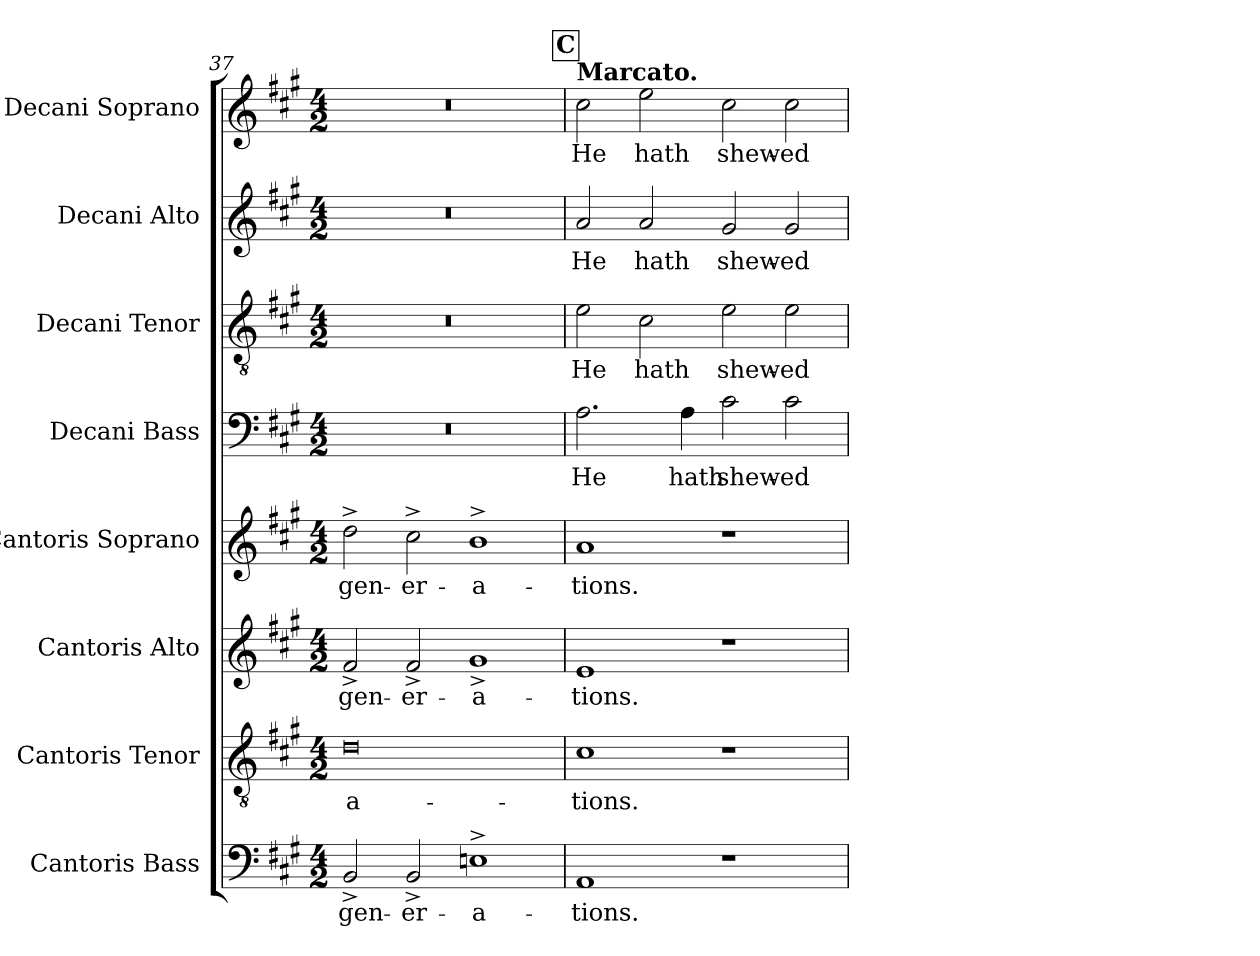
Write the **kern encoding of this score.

**kern	**text	**kern	**text	**kern	**text	**kern	**text	**kern	**text	**kern	**text	**kern	**text	**kern	**text
*part8	*part8	*part7	*part7	*part6	*part6	*part5	*part5	*part4	*part4	*part3	*part3	*part2	*part2	*part1	*part1
*staff8	*staff8	*staff7	*staff7	*staff6	*staff6	*staff5	*staff5	*staff4	*staff4	*staff3	*staff3	*staff2	*staff2	*staff1	*staff1
*I"Cantoris Bass	*	*I"Cantoris Tenor	*	*I"Cantoris Alto	*	*I"Cantoris Soprano	*	*I"Decani Bass	*	*I"Decani Tenor	*	*I"Decani Alto	*	*I"Decani Soprano	*
*I'Can B.	*	*I'Can T.	*	*I'Can A.	*	*I'Can S.	*	*I'Dec B.	*	*I'Dec T.	*	*I'Dec A.	*	*I'Dec S.	*
!!LO:LB:g=z
*clefF4	*	*clefGv2	*	*clefG2	*	*clefG2	*	*clefF4	*	*clefGv2	*	*clefG2	*	*clefG2	*
*	*	*ITrd7c12	*	*	*	*	*	*	*	*ITrd7c12	*	*	*	*	*
*k[f#c#g#]	*	*k[f#c#g#]	*	*k[f#c#g#]	*	*k[f#c#g#]	*	*k[f#c#g#]	*	*k[f#c#g#]	*	*k[f#c#g#]	*	*k[f#c#g#]	*
*A:	*	*A:	*	*A:	*	*A:	*	*A:	*	*A:	*	*A:	*	*A:	*
*M4/2	*	*M4/2	*	*M4/2	*	*M4/2	*	*M4/2	*	*M4/2	*	*M4/2	*	*M4/2	*
=37	=37	=37	=37	=37	=37	=37	=37	=37	=37	=37	=37	=37	=37	=37	=37
!	!LO:LY:b:color=#000000	!	!	!	!	!	!	!	!	!	!	!	!	!	!
!	!	!	!LO:LY:b:color=#000000	!	!	!	!	!	!	!	!	!	!	!	!
!	!	!	!	!	!LO:LY:b:color=#000000	!	!	!	!	!	!	!	!	!	!
!	!	!	!	!	!	!	!LO:LY:b:color=#000000	!LO:N:vis=1	!	!LO:N:vis=1	!	!LO:N:vis=1	!	!LO:N:vis=1	!
2BB^i/	gen-	0Di	-a-	2f#^i/	gen-	2dd^i\	gen-	0r	.	0r	.	0r	.	0r	.
!	!LO:LY:b:color=#000000	!	!	!	!	!	!	!	!	!	!	!	!	!	!
!	!	!	!	!	!LO:LY:b:color=#000000	!	!	!	!	!	!	!	!	!	!
!	!	!	!	!	!	!	!LO:LY:b:color=#000000	!	!	!	!	!	!	!	!
2BB^i/	-er-	.	.	2f#^i/	-er-	2cc#^i\	-er-	.	.	.	.	.	.	.	.
!	!LO:LY:b:color=#000000	!	!	!	!	!	!	!	!	!	!	!	!	!	!
!	!	!	!	!	!LO:LY:b:color=#000000	!	!	!	!	!	!	!	!	!	!
!	!	!	!	!	!	!	!LO:LY:b:color=#000000	!	!	!	!	!	!	!	!
1En^i	-a-	.	.	1g#^i	-a-	1b^i	-a-	.	.	.	.	.	.	.	.
!!LO:REH:place=s1:B:color=#000000:enc=box:fs=14.8553:t=C
=38	=38	=38	=38	=38	=38	=38	=38	=38	=38	=38	=38	=38	=38	=38	=38
!	!LO:LY:b:color=#000000	!	!	!	!	!	!	!	!	!	!	!	!	!	!
!	!	!	!LO:LY:b:color=#000000	!	!	!	!	!	!	!	!	!	!	!	!
!	!	!	!	!	!LO:LY:b:color=#000000	!	!	!	!	!	!	!	!	!	!
!	!	!	!	!	!	!	!LO:LY:b:color=#000000	!	!	!	!	!	!	!	!
!	!	!	!	!	!	!	!	!	!LO:LY:b:color=#000000	!	!	!	!	!	!
!	!	!	!	!	!	!	!	!	!	!	!LO:LY:b:color=#000000	!	!	!	!
!	!	!	!	!	!	!	!	!	!	!	!	!	!LO:LY:b:color=#000000	!	!
!	!	!	!	!	!	!	!	!	!	!	!	!	!	!LO:TX:a:B:t=Marcato.	!
!	!	!	!	!	!	!	!	!	!	!	!	!	!	!	!LO:LY:b:color=#000000
1AAi	-tions.	1C#i	-tions.	1ei	-tions.	1ai	-tions.	2.Ai\	He	2Ei\	He	2ai/	He	2cc#i\	He
!	!	!	!	!	!	!	!	!	!	!	!LO:LY:b:color=#000000	!	!	!	!
!	!	!	!	!	!	!	!	!	!	!	!	!	!LO:LY:b:color=#000000	!	!
!	!	!	!	!	!	!	!	!	!	!	!	!	!	!	!LO:LY:b:color=#000000
.	.	.	.	.	.	.	.	.	.	2C#i\	hath	2ai/	hath	2eei\	hath
!	!	!	!	!	!	!	!	!	!LO:LY:b:color=#000000	!	!	!	!	!	!
.	.	.	.	.	.	.	.	4Ai\	hath	.	.	.	.	.	.
!	!	!	!	!	!	!	!	!	!LO:LY:b:color=#000000	!	!	!	!	!	!
!	!	!	!	!	!	!	!	!	!	!	!LO:LY:b:color=#000000	!	!	!	!
!	!	!	!	!	!	!	!	!	!	!	!	!	!LO:LY:b:color=#000000	!	!
!	!	!	!	!	!	!	!	!	!	!	!	!	!	!	!LO:LY:b:color=#000000
1r	.	1r	.	1r	.	1r	.	2c#i\	shew-	2Ei\	shew-	2g#i/	shew-	2cc#i\	shew-
!	!	!	!	!	!	!	!	!	!LO:LY:b:color=#000000	!	!	!	!	!	!
!	!	!	!	!	!	!	!	!	!	!	!LO:LY:b:color=#000000	!	!	!	!
!	!	!	!	!	!	!	!	!	!	!	!	!	!LO:LY:b:color=#000000	!	!
!	!	!	!	!	!	!	!	!	!	!	!	!	!	!	!LO:LY:b:color=#000000
.	.	.	.	.	.	.	.	2c#i\	-ed	2Ei\	-ed	2g#i/	-ed	2cc#i\	-ed
=	=	=	=	=	=	=	=	=	=	=	=	=	=	=	=
*-	*-	*-	*-	*-	*-	*-	*-	*-	*-	*-	*-	*-	*-	*-	*-
